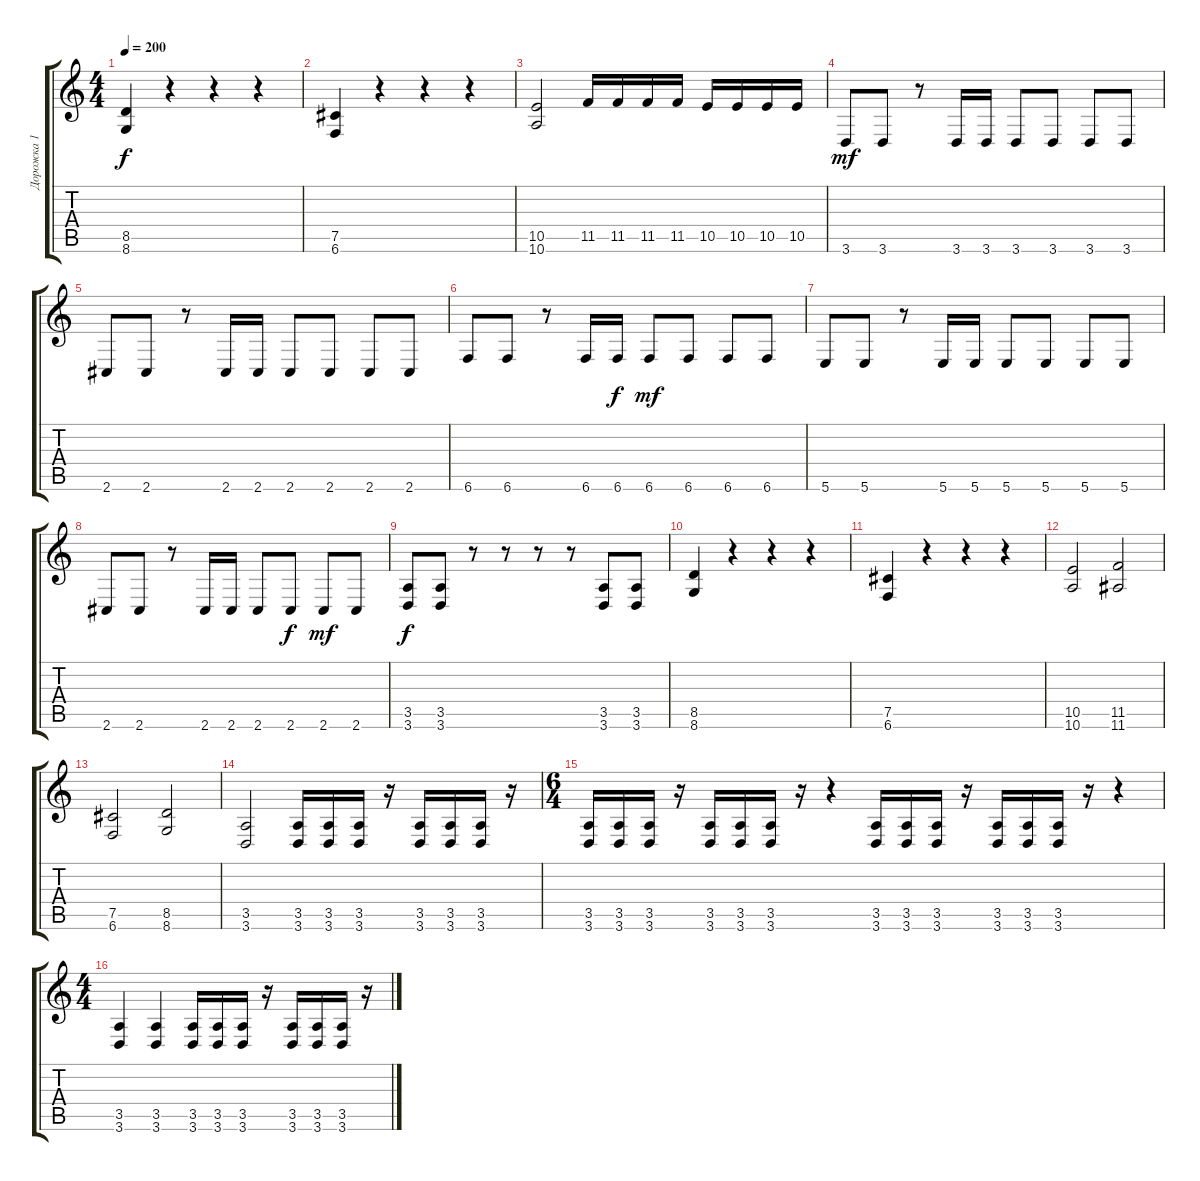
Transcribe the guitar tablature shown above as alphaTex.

\track ("Дорожка 1" "Дорожка 1") {instrument distortionguitar}
\staff {score tabs}
\tuning (Db4 Ab3 E3 B2 Gb2 B1) {hide}
\ts (4 4)
\tempo 200
\clef g2
\ks c
(8.5 8.6).4{dy f} r.4 r.4 r.4 |
(7.5 6.6).4 r.4 r.4 r.4 |
(10.5 10.6).2 11.5.16 11.5.16 11.5.16 11.5.16 10.5.16 10.5.16 10.5.16 10.5.16 |
3.6.8{dy mf} 3.6.8 r.8 3.6.16 3.6.16 3.6.8 3.6.8 3.6.8 3.6.8 |
2.6.8 2.6.8 r.8 2.6.16 2.6.16 2.6.8 2.6.8 2.6.8 2.6.8 |
6.6.8 6.6.8 r.8 6.6.16 6.6.16{dy f} 6.6.8{dy mf} 6.6.8 6.6.8 6.6.8 |
5.6.8 5.6.8 r.8 5.6.16 5.6.16 5.6.8 5.6.8 5.6.8 5.6.8 |
2.6.8 2.6.8 r.8 2.6.16 2.6.16 2.6.8 2.6.8{dy f} 2.6.8{dy mf} 2.6.8 |
(3.5 3.6).8{dy f} (3.5 3.6).8 r.8 r.8 r.8 r.8 (3.5 3.6).8 (3.5 3.6).8 |
(8.5 8.6).4 r.4 r.4 r.4 |
(7.5 6.6).4 r.4 r.4 r.4 |
(10.5 10.6).2 (11.5 11.6).2 |
(7.5 6.6).2 (8.5 8.6).2 |
(3.5 3.6).2 (3.5 3.6).16 (3.5 3.6).16 (3.5 3.6).16 r.16 (3.5 3.6).16 (3.5 3.6).16 (3.5 3.6).16 r.16 |
\ts (6 4)
(3.5 3.6).16 (3.5 3.6).16 (3.5 3.6).16 r.16 (3.5 3.6).16 (3.5 3.6).16 (3.5 3.6).16 r.16 r.4 (3.5 3.6).16 (3.5 3.6).16 (3.5 3.6).16 r.16 (3.5 3.6).16 (3.5 3.6).16 (3.5 3.6).16 r.16 r.4 |
\ts (4 4)
(3.5 3.6).4 (3.5 3.6).4 (3.5 3.6).16 (3.5 3.6).16 (3.5 3.6).16 r.16 (3.5 3.6).16 (3.5 3.6).16 (3.5 3.6).16 r.16
